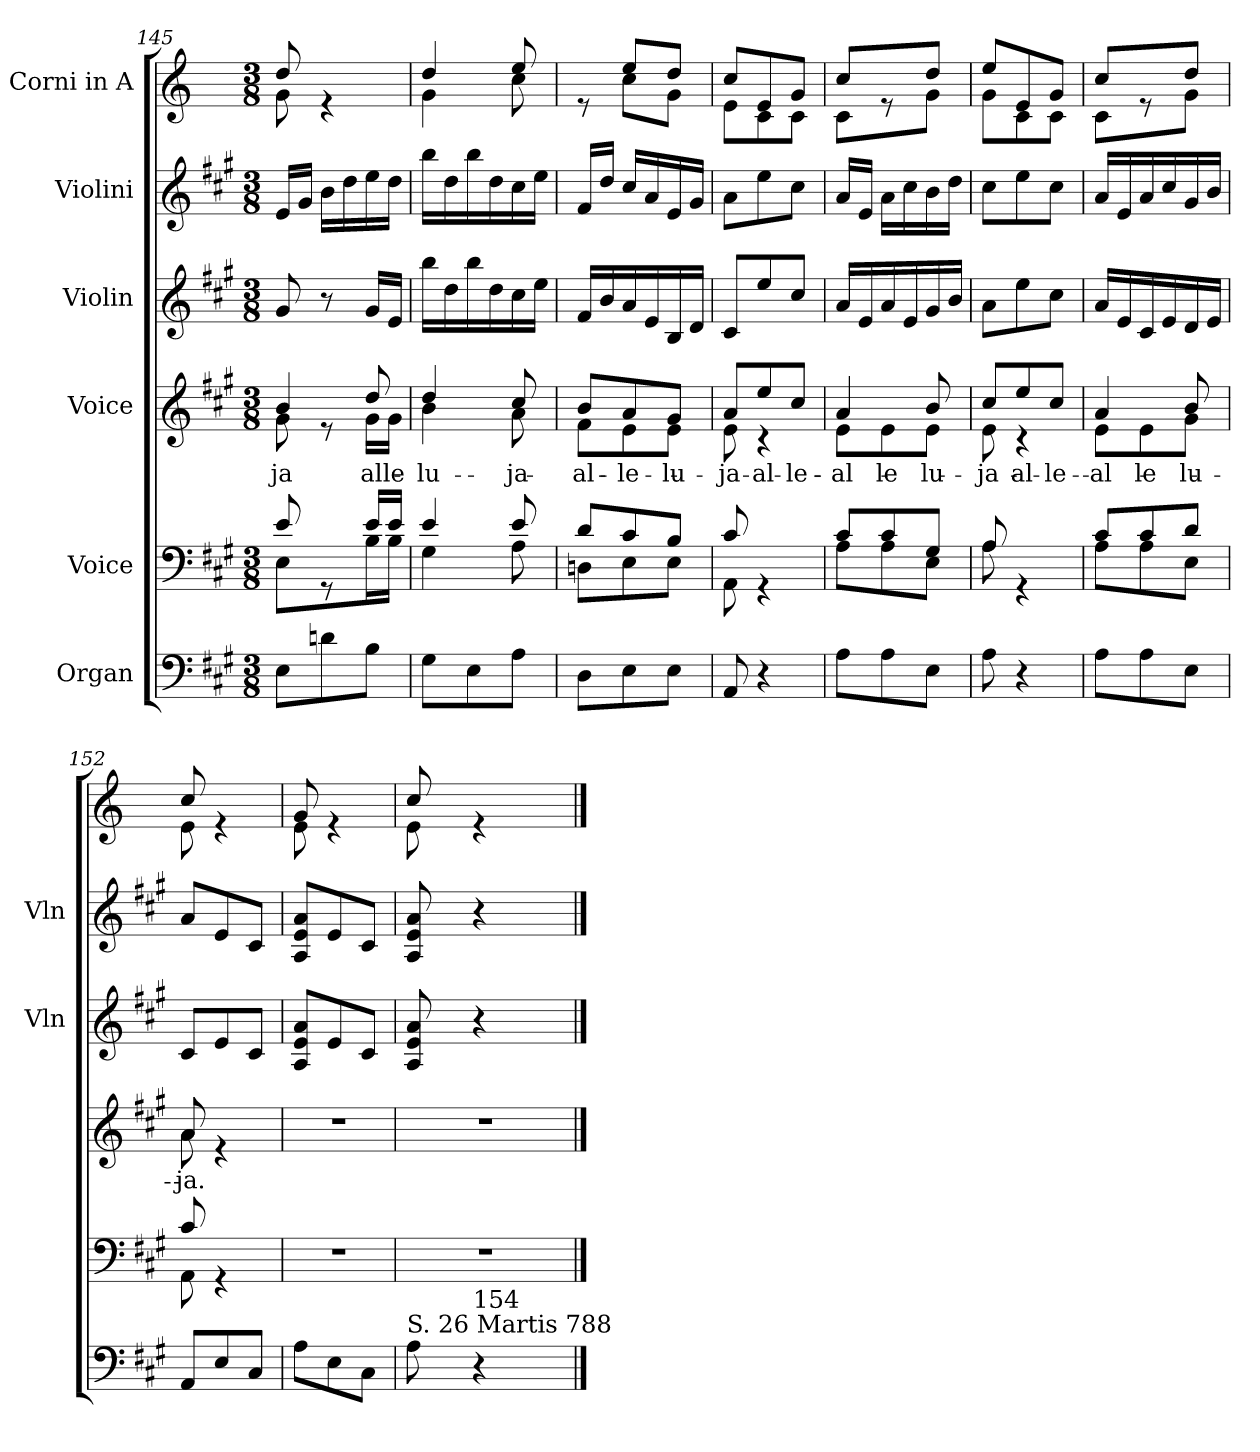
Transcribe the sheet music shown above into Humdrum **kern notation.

**kern	**kern	**kern	**text	**kern	**kern	**kern
*part6	*part5	*part4	*part4	*part3	*part2	*part1
*staff6	*staff5	*staff4	*staff4	*staff3	*staff2	*staff1
*I"Organ	*I"Voice	*I"Voice	*	*I"Violin	*I"Violini	*I"Corni in A
*	*	*	*	*I'Vln	*I'Vln	*
*clefF4	*clefF4	*clefG2	*	*clefG2	*clefG2	*clefG2
*	*	*	*	*	*	*ITrd2c3
*k[f#c#g#]	*k[f#c#g#]	*k[f#c#g#]	*	*k[f#c#g#]	*k[f#c#g#]	*k[f#c#g#]
*M3/8	*M3/8	*M3/8	*	*M3/8	*M3/8	*M3/8
=145	=145	=145	=145	=145	=145	=145
*	*^	*	*	*	*	*
!	!	!	!	!LO:LY:b	!	!	!
*	*	*	*^	*	*	*	*
!	!	!	!	!	!LO:LY:b	!	!	!
*	*	*	*	*	*	*	*	*^
8E\L	8e/	8E\L	4b/	8g#\	-ja	8g#/	16e/LL	8b/	8e\
.	.	.	.	.	.	.	16g#/JJ	.	.
8dn\	8rGG	8ryy	.	8r	.	8r	16b\LL	4re	4ryy
.	.	.	.	.	.	.	16dd\	.	.
!	!	!	!	!	!LO:LY:b	!	!	!	!
!	!	!	!	!	!LO:LY:b	!	!	!	!
8B\J	16e/LL	16B\L	8dd/	16g#\LL	al-	16g#/LL	16ee\	.	.
!	!	!	!	!	!LO:LY:b	!	!	!	!
.	16e/JJ	16B\JJ	.	16g#\JJ	-le-	16e/JJ	16dd\JJ	.	.
=146	=146	=146	=146	=146	=146	=146	=146	=146	=146
!	!	!	!	!	!LO:LY:b	!	!	!	!
!	!	!	!	!	!LO:LY:b	!	!	!	!
8G#\L	4e/	4G#\	4dd/	4b\	-lu-	16bb\LL	16bb\LL	4b/	4e\
.	.	.	.	.	.	16dd\	16dd\	.	.
8E\	.	.	.	.	.	16bb\	16bb\	.	.
.	.	.	.	.	.	16dd\	16dd\	.	.
!	!	!	!	!	!LO:LY:b	!	!	!	!
!	!	!	!	!	!LO:LY:b	!	!	!	!
8A\J	8e/	8A\	8cc#/	8a\	-ja	16cc#\	16cc#\	8cc#/	8a\
.	.	.	.	.	.	16ee\JJ	16ee\JJ	.	.
=147	=147	=147	=147	=147	=147	=147	=147	=147	=147
!	!	!	!	!	!LO:LY:b	!	!	!	!
8D\L	8d/L	8Dn\L	8b/L	8f#\L	al-	16f#/LL	16f#/LL	8re	8ryy
.	.	.	.	.	.	16b/	16dd/JJ	.	.
!	!	!	!	!	!LO:LY:b	!	!	!	!
8E\	8c#/	8E\	8a/	8e\	-le-	16a/	16cc#/LL	8cc#/L	8a\L
.	.	.	.	.	.	16e/	16a/	.	.
!	!	!	!	!	!LO:LY:b	!	!	!	!
8E\J	8B/J	8E\J	8g#/J	8e\J	-lu-	16B/	16e/	8b/J	8e\J
.	.	.	.	.	.	16d/JJ	16g#/JJ	.	.
=148	=148	=148	=148	=148	=148	=148	=148	=148	=148
!	!	!	!	!	!LO:LY:b	!	!	!	!
8AA/	8c#/	8AA\	8a/L	8e\	-ja	8c#/L	8a\L	8a/L	8c#\L
!	!	!	!	!	!LO:LY:b	!	!	!	!
4r	4rGG	4ryy	8ee/	4r	al-	8ee/	8ee\	8c#/	8A\
!	!	!	!	!	!LO:LY:b	!	!	!	!
.	.	.	8cc#/J	.	-le-	8cc#/J	8cc#\J	8e/J	8A\J
=149	=149	=149	=149	=149	=149	=149	=149	=149	=149
!	!	!	!	!	!LO:LY:b	!	!	!	!
!	!	!	!	!	!LO:LY:b	!	!	!	!
8A\L	8c#/L	8A\L	4a/	8e\L	al-	16a/LL	16a/LL	8a/L	8A\L
.	.	.	.	.	.	16e/	16e/JJ	.	.
!	!	!	!	!	!LO:LY:b	!	!	!	!
8A\	8c#/	8A\	.	8e\	-le-	16a/	16a\LL	8re	8ryy
.	.	.	.	.	.	16e/	16cc#\	.	.
!	!	!	!	!	!LO:LY:b	!	!	!	!
8E\J	8G#/J	8E\J	8b/	8e\J	-lu-	16g#/	16b\	8b/J	8e\J
.	.	.	.	.	.	16b/JJ	16dd\JJ	.	.
=150	=150	=150	=150	=150	=150	=150	=150	=150	=150
!	!	!	!	!	!LO:LY:b	!	!	!	!
!	!	!	!	!	!LO:LY:b	!	!	!	!
8A\	8A/	8A\	8cc#/L	8e\	-ja	8a\L	8cc#\L	8cc#/L	8e\L
!	!	!	!	!	!LO:LY:b	!	!	!	!
4r	4rGG	4ryy	8ee/	4r	al-	8ee\	8ee\	8c#/	8A\
!	!	!	!	!	!LO:LY:b	!	!	!	!
.	.	.	8cc#/J	.	-le-	8cc#\J	8cc#\J	8e/J	8A\J
!!LO:PB:g=z	!!
=151	=151	=151	=151	=151	=151	=151	=151	=151	=151
!	!	!	!	!	!LO:LY:b	!	!	!	!
!	!	!	!	!	!LO:LY:b	!	!	!	!
8A\L	8c#/L	8A\L	4a/	8e\L	al-	16a/LL	16a/LL	8a/L	8A\L
.	.	.	.	.	.	16e/	16e/	.	.
!	!	!	!	!	!LO:LY:b	!	!	!	!
8A\	8c#/	8A\	.	8e\	-le-	16c#/	16a/	8re	8ryy
.	.	.	.	.	.	16e/	16cc#/	.	.
!	!	!	!	!	!LO:LY:b	!	!	!	!
8E\J	8d/J	8E\J	8b/	8g#\J	-lu-	16d/	16g#/	8b/J	8e\J
.	.	.	.	.	.	16e/JJ	16b/JJ	.	.
=152	=152	=152	=152	=152	=152	=152	=152	=152	=152
!	!	!	!	!	!LO:LY:b	!	!	!	!
!	!	!	!	!	!LO:LY:b	!	!	!	!
8AA/L	8c#/	8AA\	8a/	8a\	-ja.	8c#/L	8a/L	8a/	8c#\
8E/	4rGG	4ryy	4re	4ryy	.	8e/	8e/	4re	4ryy
8C#/J	.	.	.	.	.	8c#/J	8c#/J	.	.
*	*v	*v	*	*	*	*	*	*	*
*	*	*v	*v	*	*	*	*	*
=153	=153	=153	=153	=153	=153	=153	=153
8A\L	4.r	4.r	.	8A/ 8e/ 8a/L	8A/ 8e/ 8a/L	8e/	8c#\
8E\	.	.	.	8e/	8e/	4re	4ryy
8C#\J	.	.	.	8c#/J	8c#/J	.	.
=154	=154	=154	=154	=154	=154	=154	=154
!LO:TX:a:t=S. 26 Martis 788	!	!	!	!	!	!	!
8A\	4.r	4.r	.	8A/ 8e/ 8a/	8A/ 8e/ 8a/	8a/	8c#\
!LO:TX:a:t=154	!	!	!	!	!	!	!
4r	.	.	.	4r	4r	4re	4ryy
*	*	*	*	*	*	*v	*v
==	==	==	==	==	==	==
*-	*-	*-	*-	*-	*-	*-
